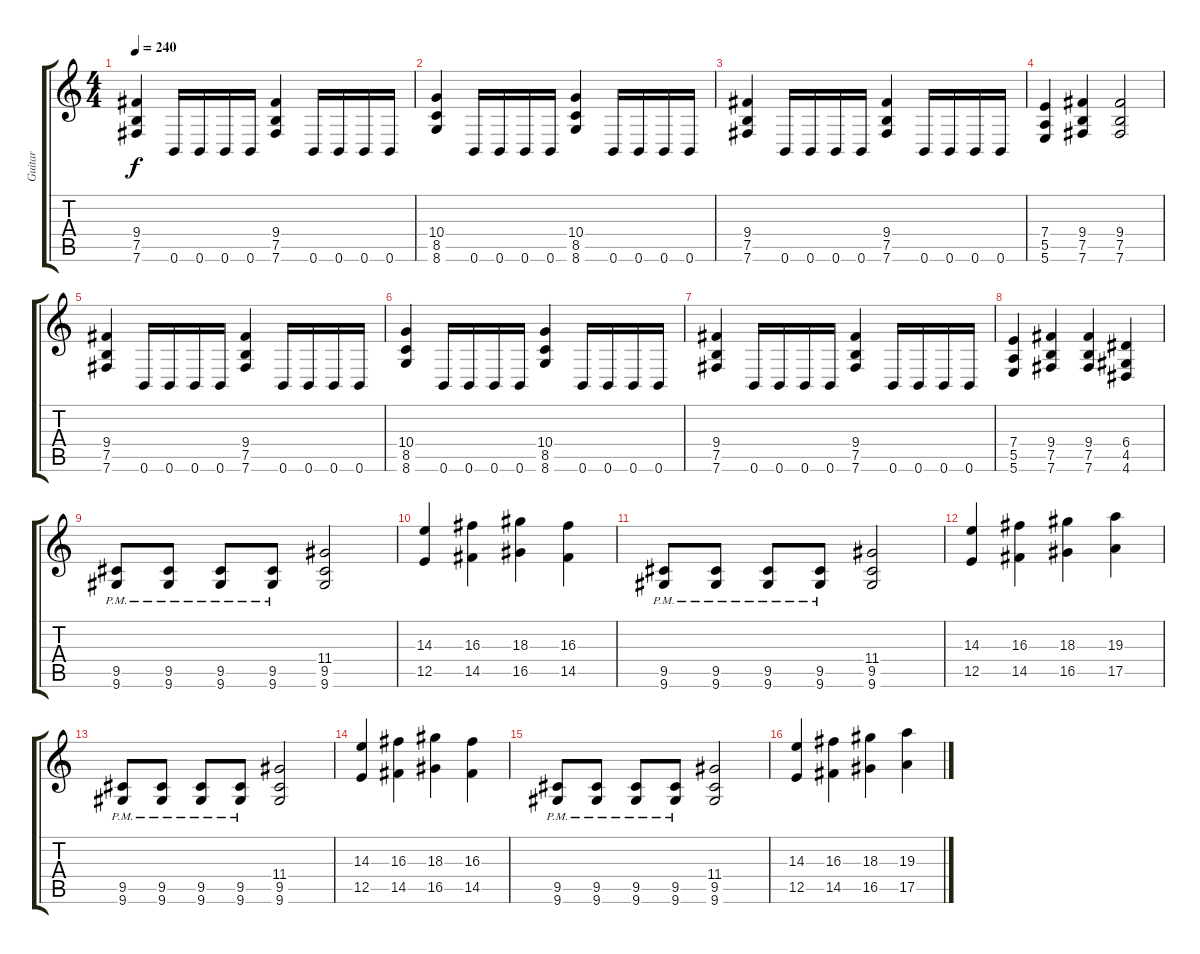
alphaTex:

\track ("Guitar" "Guitar") {instrument distortionguitar}
\staff {score tabs}
\tuning (B3 Gb3 D3 A2 E2 B1) {hide}
\ts (4 4)
\tempo 240
\clef g2
\ks c
(9.4 7.5 7.6).4{dy f} 0.6.16 0.6.16 0.6.16 0.6.16 (9.4 7.5 7.6).4 0.6.16 0.6.16 0.6.16 0.6.16 |
(10.4 8.5 8.6).4 0.6.16 0.6.16 0.6.16 0.6.16 (10.4 8.5 8.6).4 0.6.16 0.6.16 0.6.16 0.6.16 |
(9.4 7.5 7.6).4 0.6.16 0.6.16 0.6.16 0.6.16 (9.4 7.5 7.6).4 0.6.16 0.6.16 0.6.16 0.6.16 |
(7.4 5.5 5.6).4 (9.4 7.5 7.6).4 (9.4 7.5 7.6).2 |
(9.4 7.5 7.6).4 0.6.16 0.6.16 0.6.16 0.6.16 (9.4 7.5 7.6).4 0.6.16 0.6.16 0.6.16 0.6.16 |
(10.4 8.5 8.6).4 0.6.16 0.6.16 0.6.16 0.6.16 (10.4 8.5 8.6).4 0.6.16 0.6.16 0.6.16 0.6.16 |
(9.4 7.5 7.6).4 0.6.16 0.6.16 0.6.16 0.6.16 (9.4 7.5 7.6).4 0.6.16 0.6.16 0.6.16 0.6.16 |
(7.4 5.5 5.6).4 (9.4 7.5 7.6).4 (9.4 7.5 7.6).4 (6.4 4.5 4.6).4 |
(9.5{pm} 9.6{pm}).8 (9.5{pm} 9.6{pm}).8 (9.5{pm} 9.6{pm}).8 (9.5{pm} 9.6{pm}).8 (11.4 9.5 9.6).2 |
(14.3 12.5).4 (16.3 14.5).4 (18.3 16.5).4 (16.3 14.5).4 |
(9.5{pm} 9.6{pm}).8 (9.5{pm} 9.6{pm}).8 (9.5{pm} 9.6{pm}).8 (9.5{pm} 9.6{pm}).8 (11.4 9.5 9.6).2 |
(14.3 12.5).4 (16.3 14.5).4 (18.3 16.5).4 (19.3 17.5).4 |
(9.5{pm} 9.6{pm}).8 (9.5{pm} 9.6{pm}).8 (9.5{pm} 9.6{pm}).8 (9.5{pm} 9.6{pm}).8 (11.4 9.5 9.6).2 |
(14.3 12.5).4 (16.3 14.5).4 (18.3 16.5).4 (16.3 14.5).4 |
(9.5{pm} 9.6{pm}).8 (9.5{pm} 9.6{pm}).8 (9.5{pm} 9.6{pm}).8 (9.5{pm} 9.6{pm}).8 (11.4 9.5 9.6).2 |
(14.3 12.5).4 (16.3 14.5).4 (18.3 16.5).4 (19.3 17.5).4
